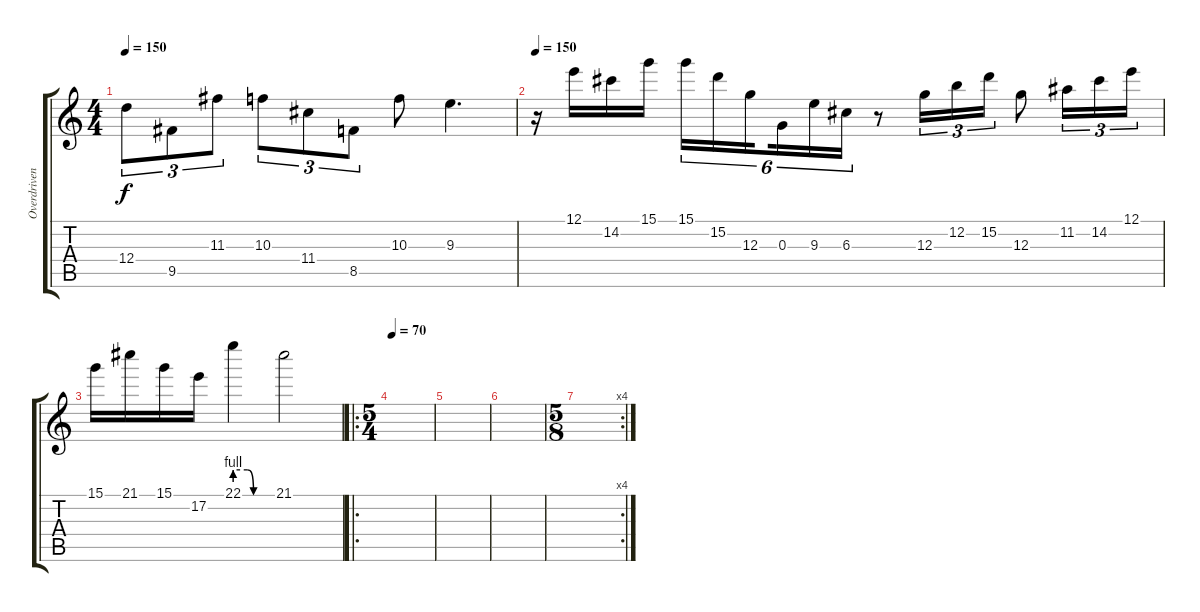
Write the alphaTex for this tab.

\track ("Overdriven Guitar 1" "Overdriven") {instrument overdrivenguitar}
\staff {score tabs}
\tuning (E4 B3 G3 D3 A2 E2) {hide}
\ts (4 4)
\tempo 150
\clef g2
\ks c
12.4.8{tu (3 2) dy f} 9.5.8{tu (3 2)} 11.3.8{tu (3 2)} 10.3.8{tu (3 2)} 11.4.8{tu (3 2)} 8.5.8{tu (3 2)} 10.3.8 9.3.4{d} |
\tempo 150
r.16 12.1.16 14.2.16 15.1.16 15.1.16{tu (6 4)} 15.2.16{tu (6 4)} 12.3.16{tu (6 4) beam splitsecondary} 0.3.16{tu (6 4)} 9.3.16{tu (6 4)} 6.3.16{tu (6 4)} r.8 12.3.16{tu (3 2)} 12.2.16{tu (3 2)} 15.2.16{tu (3 2)} 12.3.8 11.2.16{tu (3 2)} 14.2.16{tu (3 2)} 12.1.16{tu (3 2)} |
15.1.16 21.1.16 15.1.16 17.2.16 22.1{be (custom 0 4 20 4 30 0 40 0 60 0)}.4 21.1.2 |
\ro
\ts (5 4)
\tempo 80
\tempo 70
|
|
|
\rc 4
\ts (5 8)
